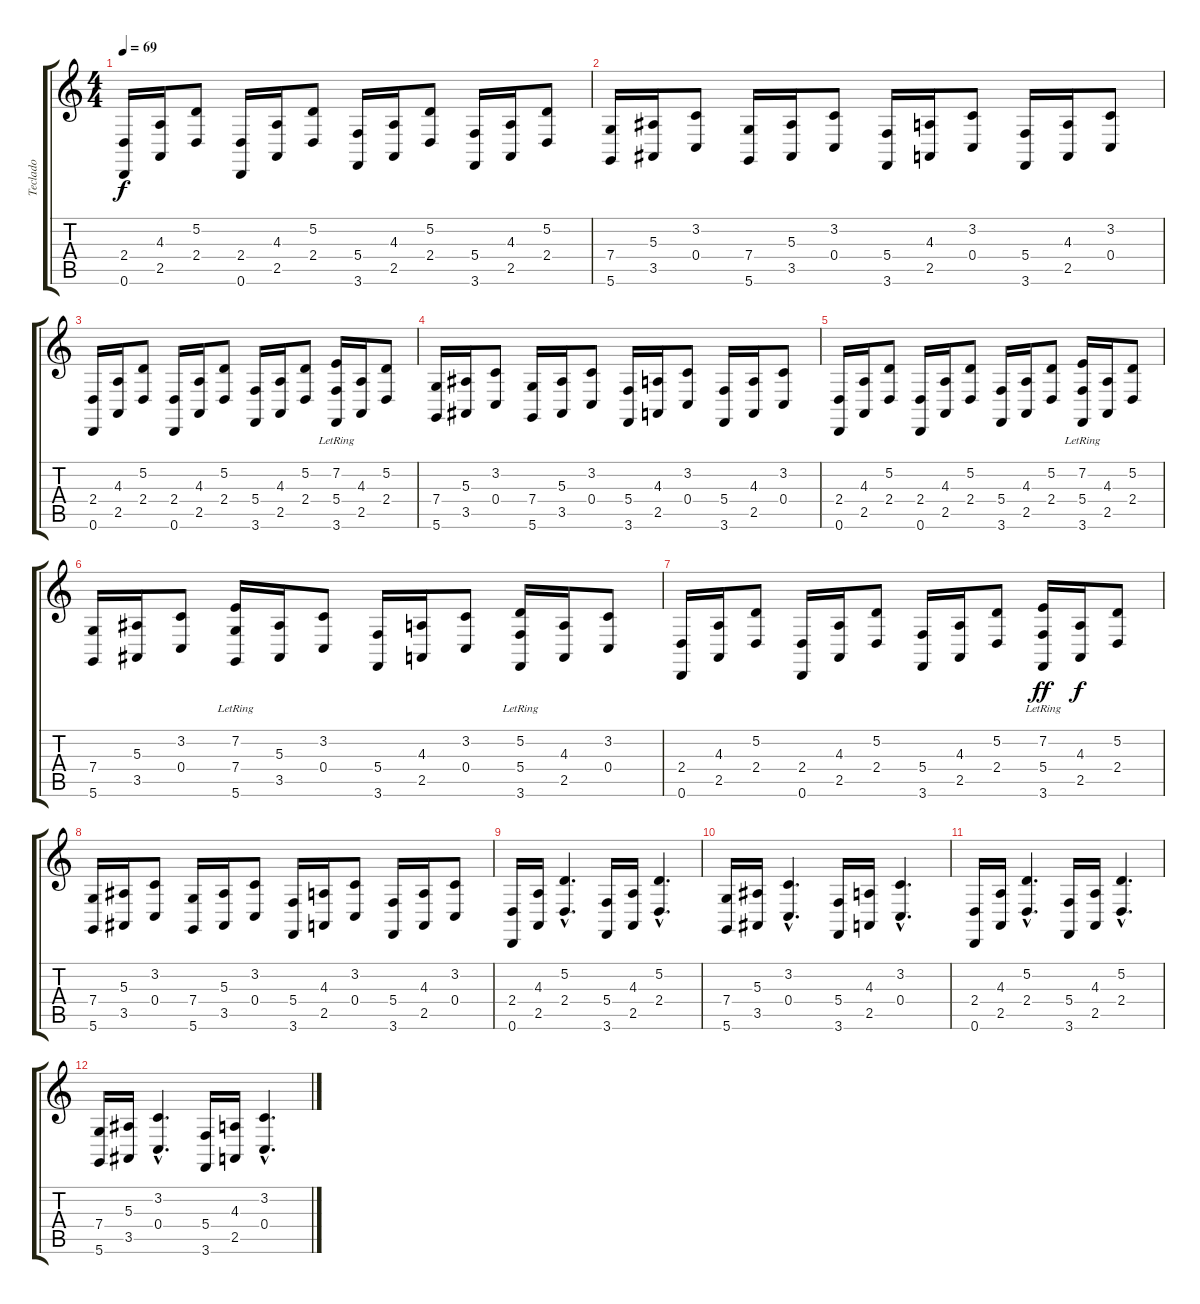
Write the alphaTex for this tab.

\track ("Teclado" "Teclado") {instrument rockorgan}
\staff {score tabs}
\tuning (D4 A3 F3 C3 G2 D2) {hide}
\ts (4 4)
\tempo 69
\clef g2
\ks c
(2.4 0.6).16{dy f volume 8 instrument electricguitarclean} (4.3 2.5).16 (5.2 2.4).8 (2.4 0.6).16 (4.3 2.5).16 (5.2 2.4).8 (5.4 3.6).16 (4.3 2.5).16 (5.2 2.4).8 (5.4 3.6).16 (4.3 2.5).16 (5.2 2.4).8 |
(7.4 5.6).16 (5.3 3.5).16 (3.2 0.4).8 (7.4 5.6).16 (5.3 3.5).16 (3.2 0.4).8 (5.4 3.6).16 (4.3 2.5).16 (3.2 0.4).8 (5.4 3.6).16 (4.3 2.5).16 (3.2 0.4).8 |
(2.4 0.6).16 (4.3 2.5).16 (5.2 2.4).8 (2.4 0.6).16 (4.3 2.5).16 (5.2 2.4).8 (5.4 3.6).16 (4.3 2.5).16 (5.2 2.4).8 (7.2{lr} 5.4 3.6).16 (4.3 2.5).16 (5.2 2.4).8 |
(7.4 5.6).16 (5.3 3.5).16 (3.2 0.4).8 (7.4 5.6).16 (5.3 3.5).16 (3.2 0.4).8 (5.4 3.6).16 (4.3 2.5).16 (3.2 0.4).8 (5.4 3.6).16 (4.3 2.5).16 (3.2 0.4).8 |
(2.4 0.6).16{volume 8 instrument electricguitarclean} (4.3 2.5).16 (5.2 2.4).8 (2.4 0.6).16 (4.3 2.5).16 (5.2 2.4).8 (5.4 3.6).16 (4.3 2.5).16 (5.2 2.4).8 (7.2{lr} 5.4 3.6).16 (4.3 2.5).16 (5.2 2.4).8 |
(7.4 5.6).16 (5.3 3.5).16 (3.2 0.4).8 (7.2{lr} 7.4 5.6).16 (5.3 3.5).16 (3.2 0.4).8 (5.4 3.6).16 (4.3 2.5).16 (3.2 0.4).8 (5.2{lr} 5.4 3.6).16 (4.3 2.5).16 (3.2 0.4).8 |
(2.4 0.6).16 (4.3 2.5).16 (5.2 2.4).8 (2.4 0.6).16 (4.3 2.5).16 (5.2 2.4).8 (5.4 3.6).16 (4.3 2.5).16 (5.2 2.4).8 (7.2{lr} 5.4 3.6).16{dy ff} (4.3 2.5).16{dy f} (5.2 2.4).8 |
(7.4 5.6).16 (5.3 3.5).16 (3.2 0.4).8 (7.4 5.6).16 (5.3 3.5).16 (3.2 0.4).8 (5.4 3.6).16 (4.3 2.5).16 (3.2 0.4).8 (5.4 3.6).16 (4.3 2.5).16 (3.2 0.4).8 |
(2.4 0.6).16{instrument acousticguitarsteel} (4.3 2.5).16 (5.2{hac} 2.4{hac}).4{d} (5.4 3.6).16 (4.3 2.5).16 (5.2{hac} 2.4{hac}).4{d} |
(7.4 5.6).16 (5.3 3.5).16 (3.2{hac} 0.4{hac}).4{d} (5.4 3.6).16 (4.3 2.5).16 (3.2{hac} 0.4{hac}).4{d} |
(2.4 0.6).16{instrument acousticguitarsteel} (4.3 2.5).16 (5.2{hac} 2.4{hac}).4{d} (5.4 3.6).16 (4.3 2.5).16 (5.2{hac} 2.4{hac}).4{d} |
(7.4 5.6).16 (5.3 3.5).16 (3.2{hac} 0.4{hac}).4{d} (5.4 3.6).16 (4.3 2.5).16 (3.2{hac} 0.4{hac}).4{d}
